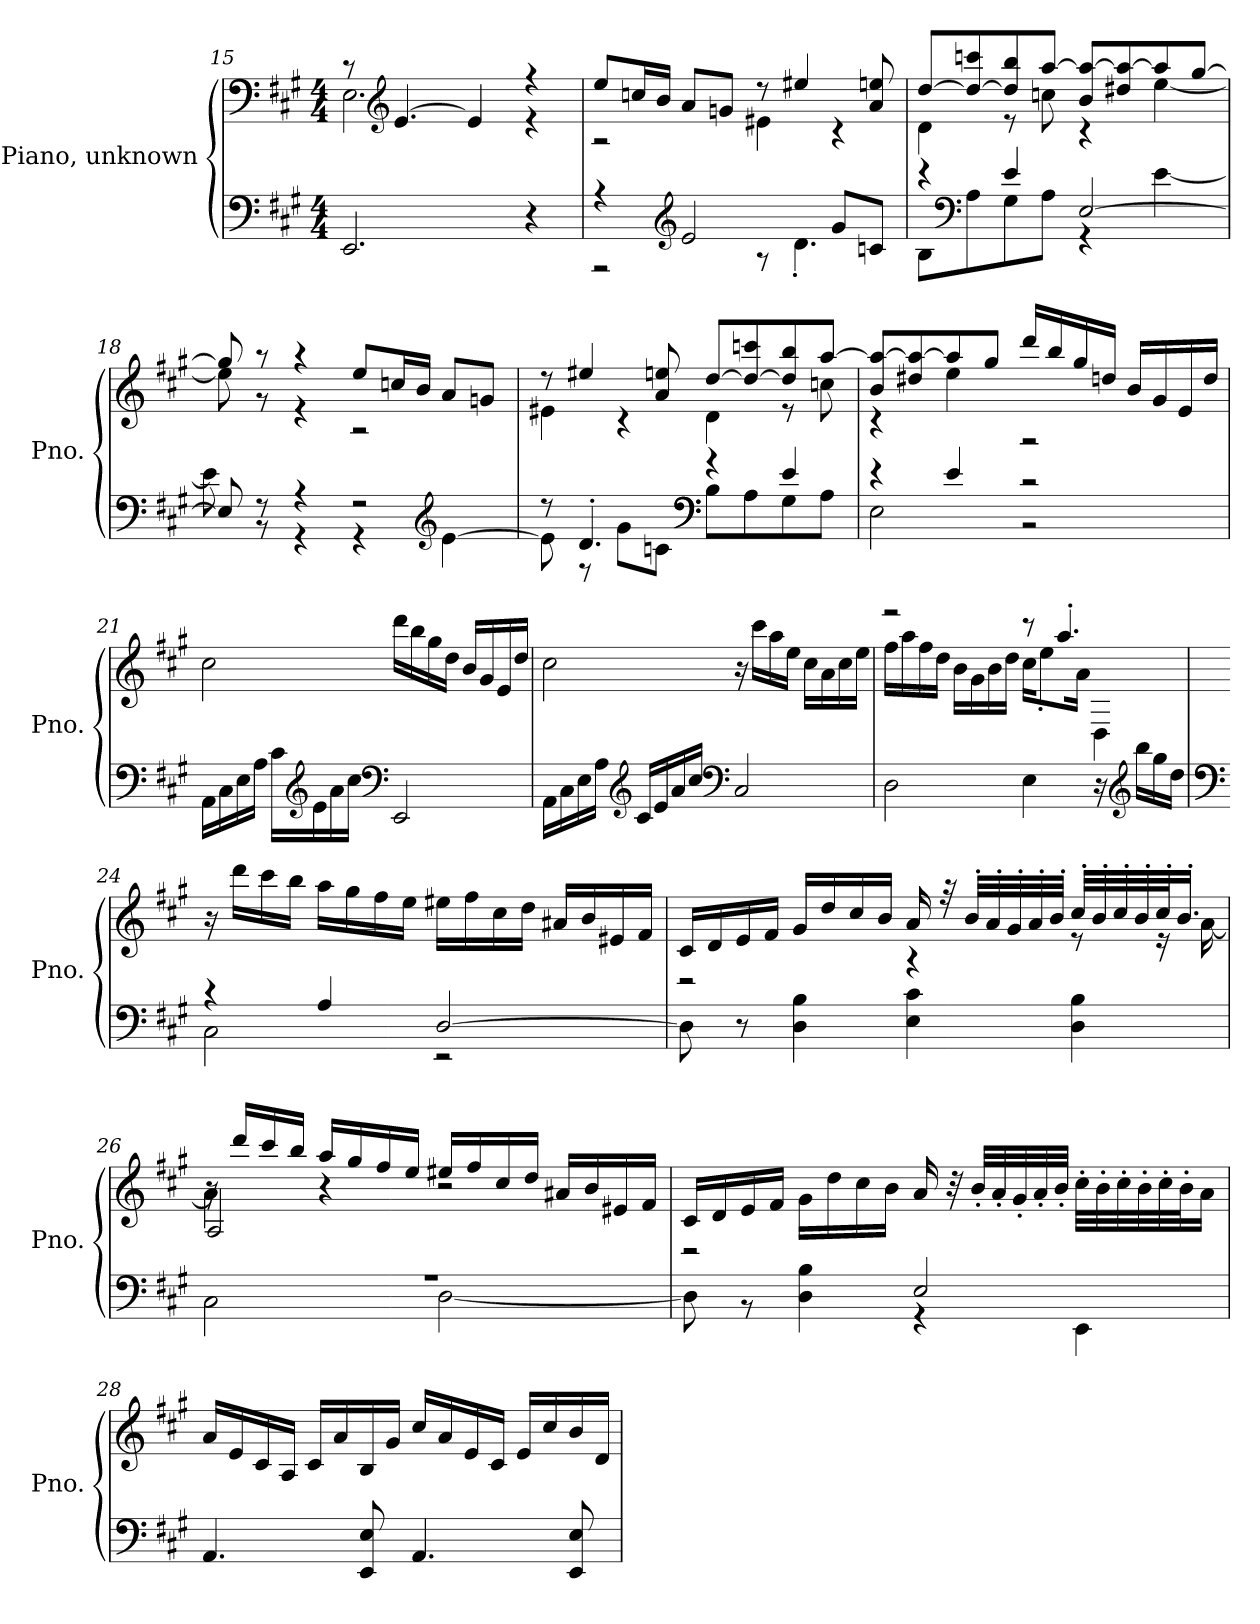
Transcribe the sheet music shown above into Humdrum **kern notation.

**kern	**kern
*part1	*part1
*staff2	*staff1
*I"Piano, unknown	*
*I'Pno.	*
*clefF4	*clefF4
*k[f#c#g#]	*k[f#c#g#]
*M4/4	*M4/4
=15	=15
*	*^
2.EE/	8r	2.E\
*	*clefG2	*
.	[4.e/	.
.	4e/]	.
4r	4r	4r
=16	=16	=16
*^	*	*
4r	2r	8ee/L	2r
.	.	16ccn/L	.
.	.	16b/JJ	.
*clefG2	*	*	*
2e/	.	8a/L	.
.	.	8gn/J	.
.	8r	8r	4e#X\
.	4.d'\	4ee#X/	.
8g#/L	.	.	4r
8cn/J	.	8a/ 8een/	.
!!LO:LB:g=z	!!
=17	=17	=17	=17
4r	8B\L	[8dd/L	4d\
*clefF4	*	*	*
.	8A\	8dd/_ 8cccn/	.
4e/	8G#\	8dd/] 8bb/	8r
.	8A\J	[8aa/J	8ccn\
[2E/	4r	8b/ 8aa/_L	4r
.	.	8dd#X/ 8aa/_	.
.	[4e\	8aa/]	[4ee\
.	.	[8gg#/J	.
=18	=18	=18	=18
8E/]	8e\]	8gg#/]	8ee\]
8r	8r	8r	8r
4r	4r	4r	4r
2r	4r	8ee/L	2r
.	.	16ccn/L	.
.	.	16b/JJ	.
*clefG2	*	*	*
.	[4e\	8a/L	.
.	.	8gn/J	.
=19	=19	=19	=19
8r	8e\]	8r	4e#X\
4.d'/	8r	4ee#X/	.
.	8g#\L	.	4r
.	8cn\J	8a/ 8een/	.
*clefF4	*	*	*
4r	8B\L	[8dd/L	4d\
.	8A\	8dd/_ 8cccn/	.
4e/	8G#\	8dd/] 8bb/	8r
.	8A\J	[8aa/J	8ccn\
!!LO:LB:g=z	!!
=20	=20	=20	=20
4r	2E\	8b/ 8aa/_L	4r
.	.	8dd#X/ 8aa/_	.
4e/	.	8aa/]	4ee\
.	.	8gg#/J	.
2r	2r	16ddd/LL	2r
.	.	16bb/	.
.	.	16gg#/	.
.	.	16ddn/JJ	.
.	.	16b/LL	.
.	.	16g#/	.
.	.	16e/	.
.	.	16dd/JJ	.
*v	*v	*	*
*	*v	*v
=21	=21
16AA\LL	2cc#\
16C#\	.
16E\	.
16A\JJ	.
16c#\LL	.
*clefG2	*
16e\	.
16a\	.
16cc#\JJ	.
*clefF4	*
2EE/	16ddd\LL
.	16bb\
.	16gg#\
.	16dd\JJ
.	16b/LL
.	16g#/
.	16e/
.	16dd/JJ
!!LO:LB:g=z
=22	=22
16AA\LL	2cc#\
16C#\	.
16E\	.
16A\JJ	.
*clefG2	*
16c#/LL	.
16e/	.
16a/	.
16cc#/JJ	.
*clefF4	*
2C#/	16r
.	16ccc#\LL
.	16aa\
.	16ee\JJ
.	16cc#\LL
.	16a\
.	16cc#\
.	16ee\JJ
=23	=23
*	*^
2D\	2r	16ff#\LL
.	.	16aa\
.	.	16ff#\
.	.	16dd\JJ
.	.	16b\LL
.	.	16g#\
.	.	16b\
.	.	16dd\JJ
4E\	8r	16cc#\KL
.	.	8ee'\
.	4.aa'/	.
.	.	16a\Jk
16r	.	4D\
*clefG2	*	*
16bb\LL	.	.
16gg#\	.	.
16dd\JJ	.	.
*	*v	*v
!!LO:LB:g=z
=24	=24
*clefF4	*
*^	*
4r	2C#\	16r
.	.	16ddd\LL
.	.	16ccc#\
.	.	16bb\JJ
4A/	.	16aa\LL
.	.	16gg#\
.	.	16ff#\
.	.	16ee\JJ
[2D/	2r	16ee#X\LL
.	.	16ff#\
.	.	16cc#\
.	.	16dd\JJ
.	.	16a#X/LL
.	.	16b/
.	.	16e#X/
.	.	16f#/JJ
*v	*v	*
=25	=25
*	*^
8D\]	16c#/LL	2r
.	16d/	.
8r	16e/	.
.	16f#/JJ	.
4D\ 4B\	16g#/LL	.
.	16dd/	.
.	16cc#/	.
.	16b/JJ	.
4E\ 4c#\	16a/	4r
.	32r	.
.	32b'/LLL	.
.	32a'/	.
.	32g#'/	.
.	32a'/	.
.	32b'/JJJ	.
4D\ 4B\	32cc#'/LLL	8r
.	32b'/	.
.	32cc#'/	.
.	32b'/	.
.	32cc#'/J	16r
.	16.b'/JJ	.
.	.	[16a\
!!LO:LB:g=z
=26	=26	=26
*^	*	*^
1r	2C#\	16r	4a\]	2A/
.	.	16ddd/LL	.	.
.	.	16ccc#/	.	.
.	.	16bb/JJ	.	.
.	.	16aa/LL	4r	.
.	.	16gg#/	.	.
.	.	16ff#/	.	.
.	.	16ee/JJ	.	.
.	[2D\	16ee#X/LL	2r	2r
.	.	16ff#/	.	.
.	.	16cc#/	.	.
.	.	16dd/JJ	.	.
.	.	16a#X/LL	.	.
.	.	16b/	.	.
.	.	16e#X/	.	.
.	.	16f#/JJ	.	.
*	*	*v	*v	*v
=27	=27	=27
2r	8D\]	16c#/LL
.	.	16d/
.	8r	16e/
.	.	16f#/JJ
.	4D\ 4B\	16g#\LL
.	.	16dd\
.	.	16cc#\
.	.	16b\JJ
2E/	4r	16a/
.	.	32r
.	.	32b'/LLL
.	.	32a'/
.	.	32g#'/
.	.	32a'/
.	.	32b'/JJJ
.	4EE\	32cc#'\LLL
.	.	32b'\
.	.	32cc#'\
.	.	32b'\
.	.	32cc#'\
.	.	32b'\J
.	.	16a\JJ
*v	*v	*
!!LO:PB:g=z
=28	=28
4.AA/	16a/LL
.	16e/
.	16c#/
.	16A/JJ
.	16c#/LL
.	16a/
8EE/ 8E/	16B/
.	16g#/JJ
4.AA/	16cc#/LL
.	16a/
.	16e/
.	16c#/JJ
.	16e/LL
.	16cc#/
8EE/ 8E/	16b/
.	16d/JJ
=	=
*-	*-
